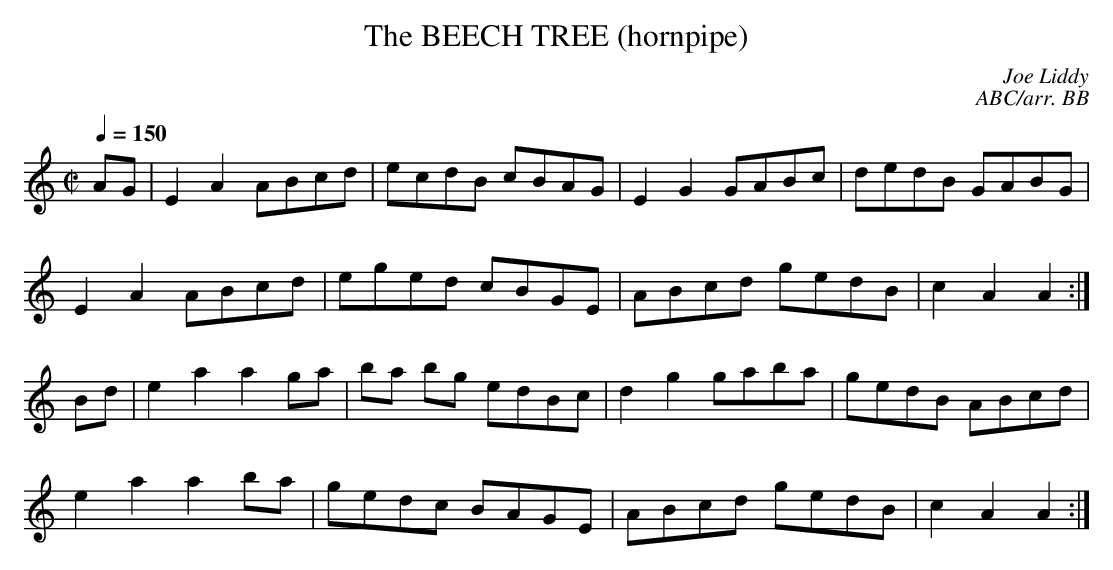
X:1
T:BEECH TREE (hornpipe), The
C:Joe Liddy
C:ABC/arr. BB
Q:1/4=150
M:C|
K:Am
AG|E2 A2 ABcd|ecdB cBAG|E2 G2 GABc|dedB GABG |
E2 A2 ABcd|eged cBGE|ABcd gedB|c2A2A2 :|
Bd|e2a2a2 ga|ba bg edBc|d2 g2 gaba|gedB ABcd |
e2a2a2 ba|gedc BAGE|ABcd gedB|c2A2A2 :|
